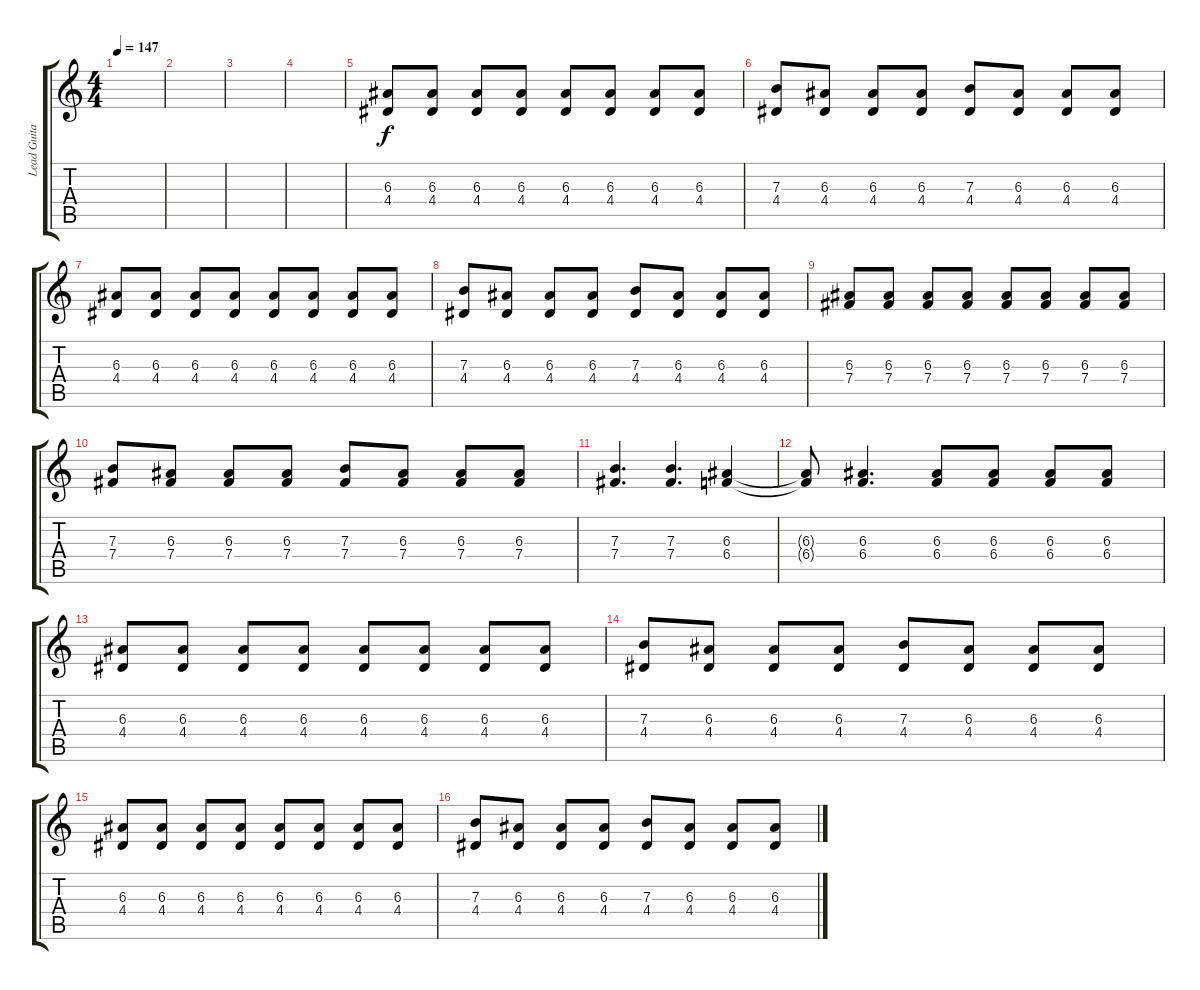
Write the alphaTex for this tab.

\track ("Lead Guitar" "Lead Guita") {instrument distortionguitar}
\staff {score tabs}
\tuning (Db4 Ab3 E3 B2 Gb2 B1) {hide}
\ts (4 4)
\tempo 147
\clef g2
\ks c
|
|
|
|
(6.3 4.4).8 (6.3 4.4).8 (6.3 4.4).8 (6.3 4.4).8 (6.3 4.4).8 (6.3 4.4).8 (6.3 4.4).8 (6.3 4.4).8 |
(7.3 4.4).8 (6.3 4.4).8 (6.3 4.4).8 (6.3 4.4).8 (7.3 4.4).8 (6.3 4.4).8 (6.3 4.4).8 (6.3 4.4).8 |
(6.3 4.4).8 (6.3 4.4).8 (6.3 4.4).8 (6.3 4.4).8 (6.3 4.4).8 (6.3 4.4).8 (6.3 4.4).8 (6.3 4.4).8 |
(7.3 4.4).8 (6.3 4.4).8 (6.3 4.4).8 (6.3 4.4).8 (7.3 4.4).8 (6.3 4.4).8 (6.3 4.4).8 (6.3 4.4).8 |
(6.3 7.4).8 (6.3 7.4).8 (6.3 7.4).8 (6.3 7.4).8 (6.3 7.4).8 (6.3 7.4).8 (6.3 7.4).8 (6.3 7.4).8 |
(7.3 7.4).8 (6.3 7.4).8 (6.3 7.4).8 (6.3 7.4).8 (7.3 7.4).8 (6.3 7.4).8 (6.3 7.4).8 (6.3 7.4).8 |
(7.3 7.4).4{d} (7.3 7.4).4{d} (6.3 6.4).4 |
(6.3{t} 6.4{t}).8 (6.3 6.4).4{d} (6.3 6.4).8 (6.3 6.4).8 (6.3 6.4).8 (6.3 6.4).8 |
(6.3 4.4).8 (6.3 4.4).8 (6.3 4.4).8 (6.3 4.4).8 (6.3 4.4).8 (6.3 4.4).8 (6.3 4.4).8 (6.3 4.4).8 |
(7.3 4.4).8 (6.3 4.4).8 (6.3 4.4).8 (6.3 4.4).8 (7.3 4.4).8 (6.3 4.4).8 (6.3 4.4).8 (6.3 4.4).8 |
(6.3 4.4).8 (6.3 4.4).8 (6.3 4.4).8 (6.3 4.4).8 (6.3 4.4).8 (6.3 4.4).8 (6.3 4.4).8 (6.3 4.4).8 |
(7.3 4.4).8 (6.3 4.4).8 (6.3 4.4).8 (6.3 4.4).8 (7.3 4.4).8 (6.3 4.4).8 (6.3 4.4).8 (6.3 4.4).8
